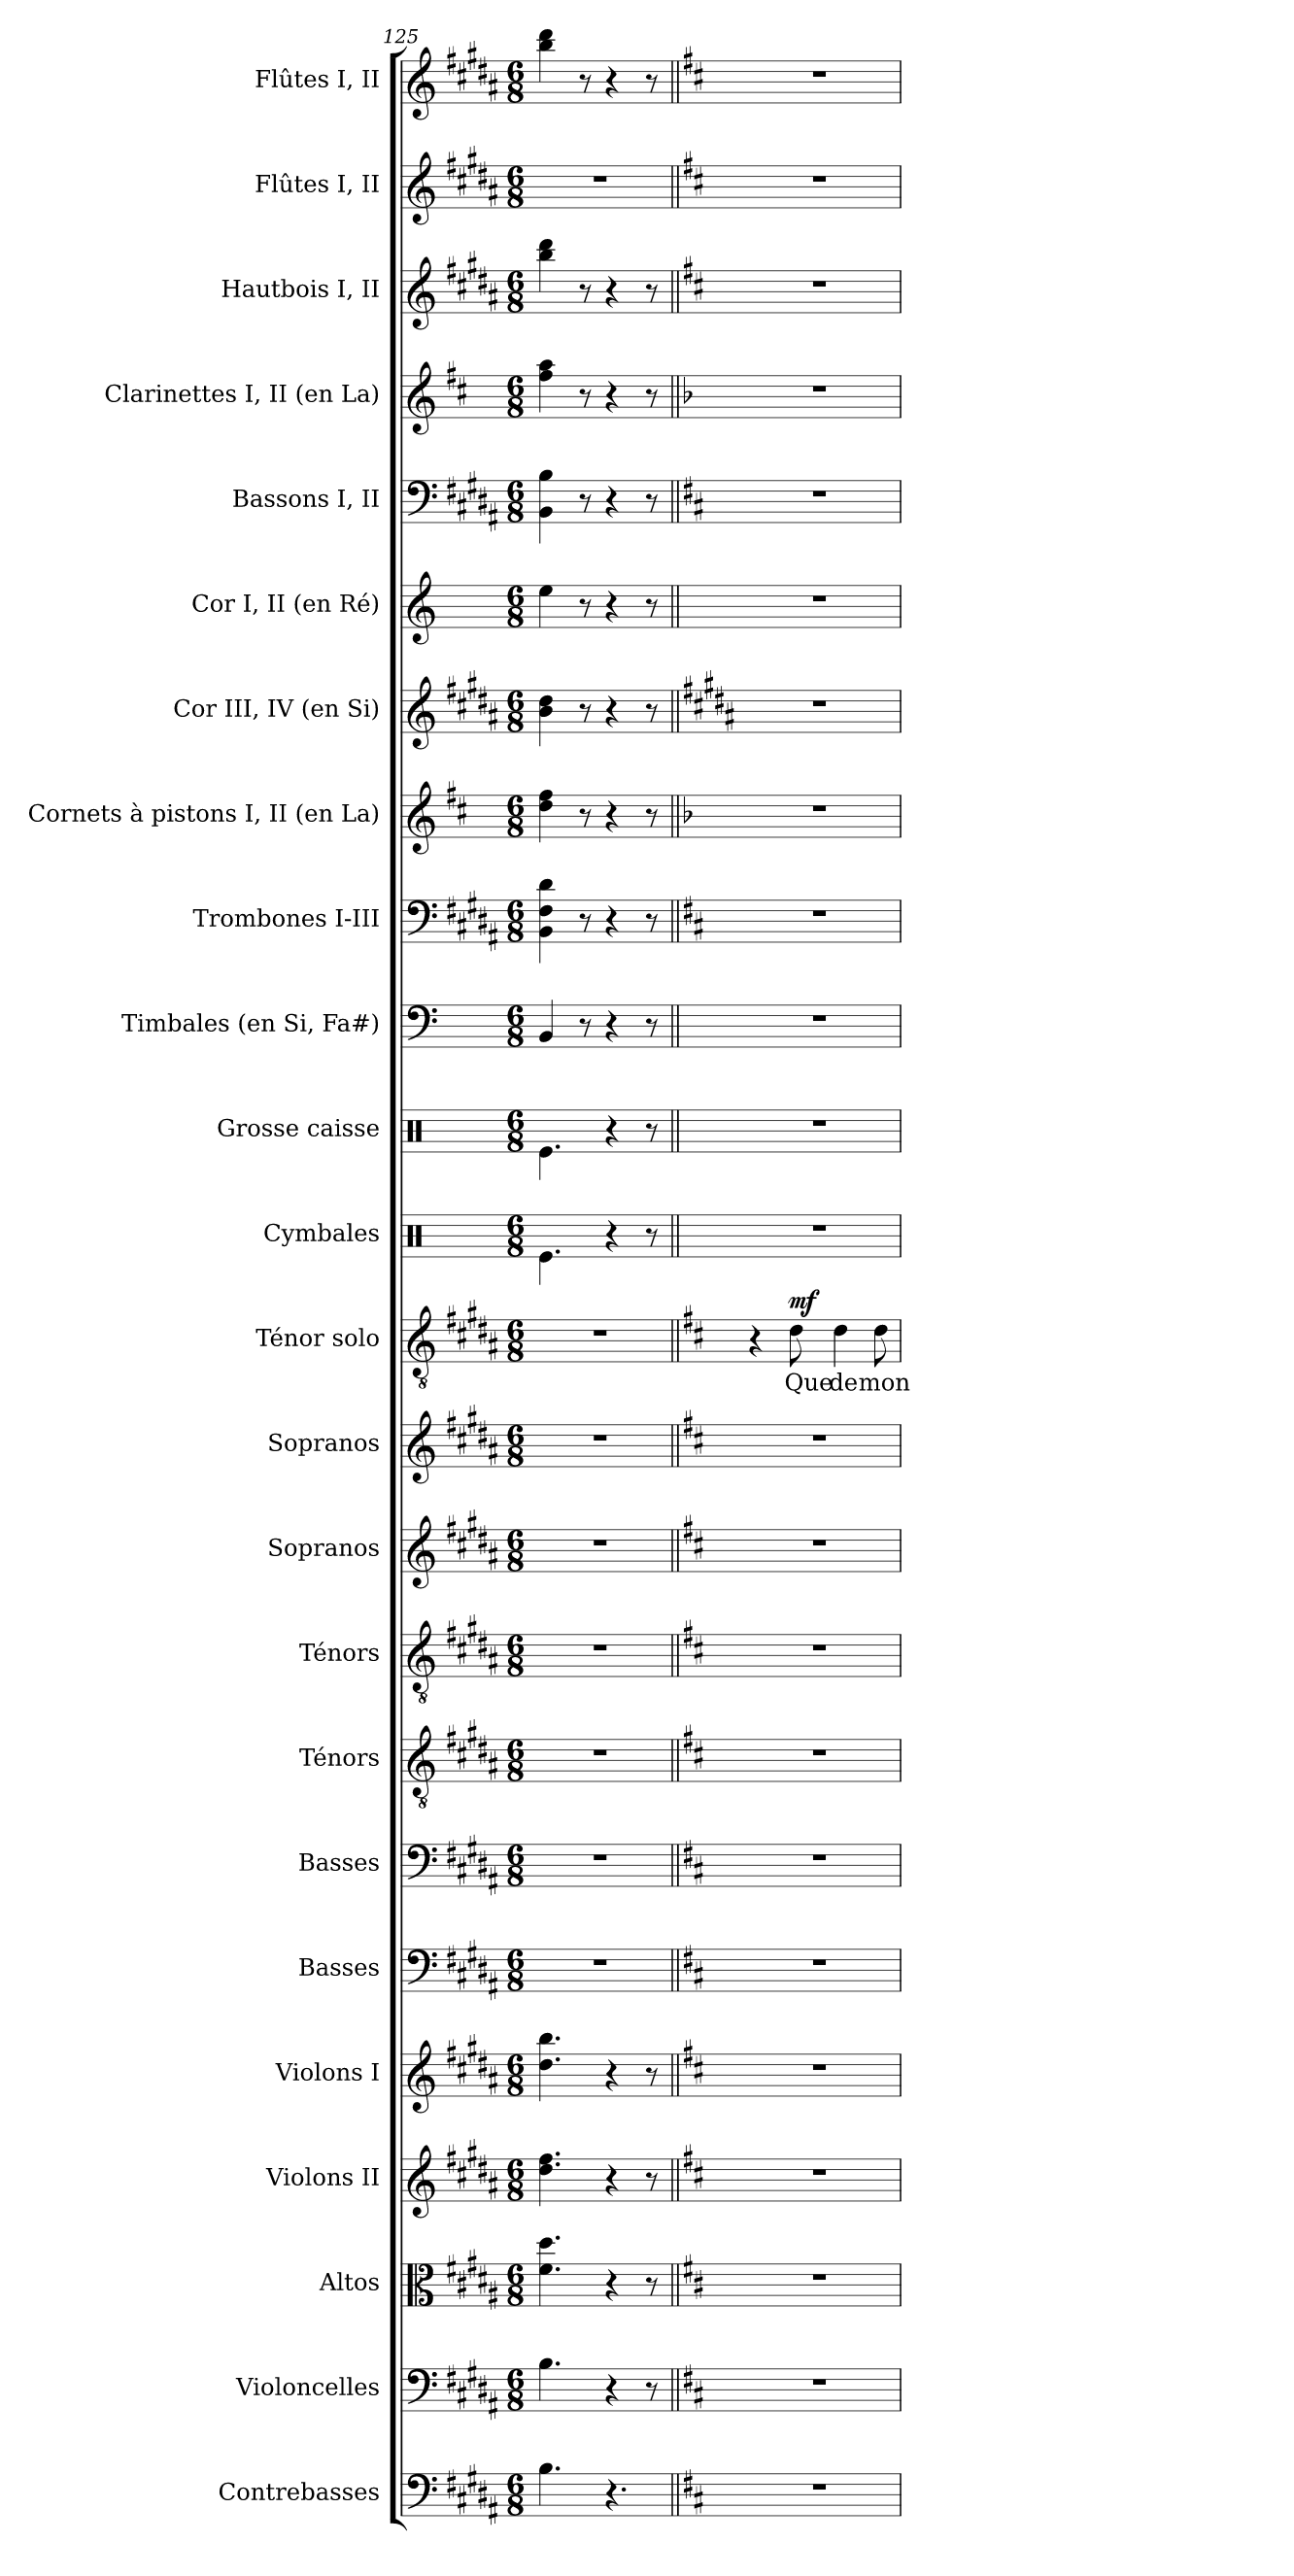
**kern	**kern	**kern	**kern	**kern	**kern	**kern	**kern	**kern	**kern	**kern	**kern	**text	**dynam	**kern	**kern	**kern	**kern	**kern	**kern	**kern	**kern	**kern	**kern	**kern	**kern
*part24	*part23	*part22	*part21	*part20	*part19	*part18	*part17	*part16	*part15	*part14	*part13	*part13	*part13	*part12	*part11	*part10	*part9	*part8	*part7	*part6	*part5	*part4	*part3	*part2	*part1
*staff24	*staff23	*staff22	*staff21	*staff20	*staff19	*staff18	*staff17	*staff16	*staff15	*staff14	*staff13	*staff13	*staff13	*staff12	*staff11	*staff10	*staff9	*staff8	*staff7	*staff6	*staff5	*staff4	*staff3	*staff2	*staff1
*I"Contrebasses	*I"Violoncelles	*I"Altos	*I"Violons II	*I"Violons I	*I"Basses	*I"Basses	*I"Ténors	*I"Ténors	*I"Sopranos	*I"Sopranos	*I"Ténor solo	*	*	*I"Cymbales	*I"Grosse caisse	*I"Timbales (en Si, Fa#)	*I"Trombones I-III	*I"Cornets à pistons I, II (en La)	*I"Cor III, IV (en Si)	*I"Cor I, II (en Ré)	*I"Bassons I, II	*I"Clarinettes I, II (en La)	*I"Hautbois I, II	*I"Flûtes I, II	*I"Flûtes I, II
*I'Cb.	*I'Vlles	*I'Altos	*I'Vns II	*I'Vns I	*I'Basses	*I'Basses	*I'Tén.	*I'Tén.	*I'Sopr.	*I'Sopr.	*I'Tén. solo	*	*	*I'Cym.	*I'G. c.	*I'Timb.	*I'Trb.	*I'C.à p. (La)	*I'Cor (Si)	*I'Cor (Ré)	*I'Bns	*I'Cl. (La)	*I'Hb.	*I'Fl.	*I'Fl.
*clefF4	*clefF4	*clefC3	*clefG2	*clefG2	*clefF4	*clefF4	*clefGv2	*clefGv2	*clefG2	*clefG2	*clefGv2	*	*	*clefX	*clefX	*clefF4	*clefF4	*clefG2	*clefG2	*clefG2	*clefF4	*clefG2	*clefG2	*clefG2	*clefG2
*ITrd7c12	*	*	*	*	*	*	*ITrd7c12	*ITrd7c12	*	*	*ITrd7c12	*	*	*	*	*	*	*ITrd2c3	*ITrd8c13	*ITrd6c10	*	*ITrd2c3	*	*	*
*k[f#c#g#d#a#]	*k[f#c#g#d#a#]	*k[f#c#g#d#a#]	*k[f#c#g#d#a#]	*k[f#c#g#d#a#]	*k[f#c#g#d#a#]	*k[f#c#g#d#a#]	*k[f#c#g#d#a#]	*k[f#c#g#d#a#]	*k[f#c#g#d#a#]	*k[f#c#g#d#a#]	*k[f#c#g#d#a#]	*	*	*k[]	*k[]	*k[]	*k[f#c#g#d#a#]	*k[f#c#g#d#a#]	*k[f#c#g#d#a#]	*k[f#c#]	*k[f#c#g#d#a#]	*k[f#c#g#d#a#]	*k[f#c#g#d#a#]	*k[f#c#g#d#a#]	*k[f#c#g#d#a#]
*B:	*B:	*B:	*B:	*B:	*B:	*B:	*B:	*B:	*B:	*B:	*B:	*	*	*C:	*C:	*C:	*B:	*B:	*B:	*D:	*B:	*B:	*B:	*B:	*B:
*M6/8	*M6/8	*M6/8	*M6/8	*M6/8	*M6/8	*M6/8	*M6/8	*M6/8	*M6/8	*M6/8	*M6/8	*	*	*M6/8	*M6/8	*M6/8	*M6/8	*M6/8	*M6/8	*M6/8	*M6/8	*M6/8	*M6/8	*M6/8	*M6/8
=125	=125	=125	=125	=125	=125	=125	=125	=125	=125	=125	=125	=125	=125	=125	=125	=125	=125	=125	=125	=125	=125	=125	=125	=125	=125
!	!	!	!	!	!LO:N:vis=1	!LO:N:vis=1	!LO:N:vis=1	!LO:N:vis=1	!LO:N:vis=1	!LO:N:vis=1	!LO:N:vis=1	!	!	!	!	!	!	!	!	!	!	!	!	!LO:N:vis=1	!
4.BBi\	4.Bi\	4.f#i\ 4.dd#i	4.dd#i\ 4.ff#i	4.dd#i\ 4.bbi	2.r	2.r	2.r	2.r	2.r	2.r	2.r	.	.	4.Rei\	4.Rei\	4BBi/	4BBi\ 4F#i 4d#i	4bi\ 4dd#i	4Bi\ 4d#i	4f#i\	4BBi\ 4Bi	4dd#i\ 4ff#i	4bbi\ 4ddd#i	2.r	4bbi\ 4ddd#i
.	.	.	.	.	.	.	.	.	.	.	.	.	.	.	.	8r	8r	8r	8r	8r	8r	8r	8r	.	8r
4.r	4r	4r	4r	4r	.	.	.	.	.	.	.	.	.	4r	4r	4r	4r	4r	4r	4r	4r	4r	4r	.	4r
.	8r	8r	8r	8r	.	.	.	.	.	.	.	.	.	8r	8r	8r	8r	8r	8r	8r	8r	8r	8r	.	8r
!!LO:PB:g=z
=126||	=126||	=126||	=126||	=126||	=126||	=126||	=126||	=126||	=126||	=126||	=126||	=126||	=126||	=126||	=126||	=126||	=126||	=126||	=126||	=126||	=126||	=126||	=126||	=126||	=126||
*k[f#c#]	*k[f#c#]	*k[f#c#]	*k[f#c#]	*k[f#c#]	*k[f#c#]	*k[f#c#]	*k[f#c#]	*k[f#c#]	*k[f#c#]	*k[f#c#]	*k[f#c#]	*	*	*k[]	*k[]	*k[]	*k[f#c#]	*k[f#c#]	*k[f#c#g#d#a#]	*k[f#c#]	*k[f#c#]	*k[f#c#]	*k[f#c#]	*k[f#c#]	*k[f#c#]
*D:	*D:	*D:	*D:	*D:	*D:	*D:	*D:	*D:	*D:	*D:	*D:	*	*	*C:	*C:	*C:	*D:	*D:	*B:	*D:	*D:	*D:	*D:	*D:	*D:
!LO:N:vis=1	!LO:N:vis=1	!LO:N:vis=1	!LO:N:vis=1	!LO:N:vis=1	!LO:N:vis=1	!LO:N:vis=1	!LO:N:vis=1	!LO:N:vis=1	!LO:N:vis=1	!LO:N:vis=1	!	!	!	!LO:N:vis=1	!LO:N:vis=1	!LO:N:vis=1	!LO:N:vis=1	!LO:N:vis=1	!LO:N:vis=1	!LO:N:vis=1	!LO:N:vis=1	!LO:N:vis=1	!LO:N:vis=1	!LO:N:vis=1	!LO:N:vis=1
2.r	2.r	2.r	2.r	2.r	2.r	2.r	2.r	2.r	2.r	2.r	4r	.	.	2.r	2.r	2.r	2.r	2.r	2.r	2.r	2.r	2.r	2.r	2.r	2.r
!	!	!	!	!	!	!	!	!	!	!	!	!LO:LY:b:color=#000000	!	!	!	!	!	!	!	!	!	!	!	!	!
.	.	.	.	.	.	.	.	.	.	.	8Di\	Que	mf	.	.	.	.	.	.	.	.	.	.	.	.
!	!	!	!	!	!	!	!	!	!	!	!	!LO:LY:b:color=#000000	!	!	!	!	!	!	!	!	!	!	!	!	!
.	.	.	.	.	.	.	.	.	.	.	4Di\	de	.	.	.	.	.	.	.	.	.	.	.	.	.
!	!	!	!	!	!	!	!	!	!	!	!	!LO:LY:b:color=#000000	!	!	!	!	!	!	!	!	!	!	!	!	!
.	.	.	.	.	.	.	.	.	.	.	8Di\	mon-	.	.	.	.	.	.	.	.	.	.	.	.	.
=	=	=	=	=	=	=	=	=	=	=	=	=	=	=	=	=	=	=	=	=	=	=	=	=	=
*-	*-	*-	*-	*-	*-	*-	*-	*-	*-	*-	*-	*-	*-	*-	*-	*-	*-	*-	*-	*-	*-	*-	*-	*-	*-
